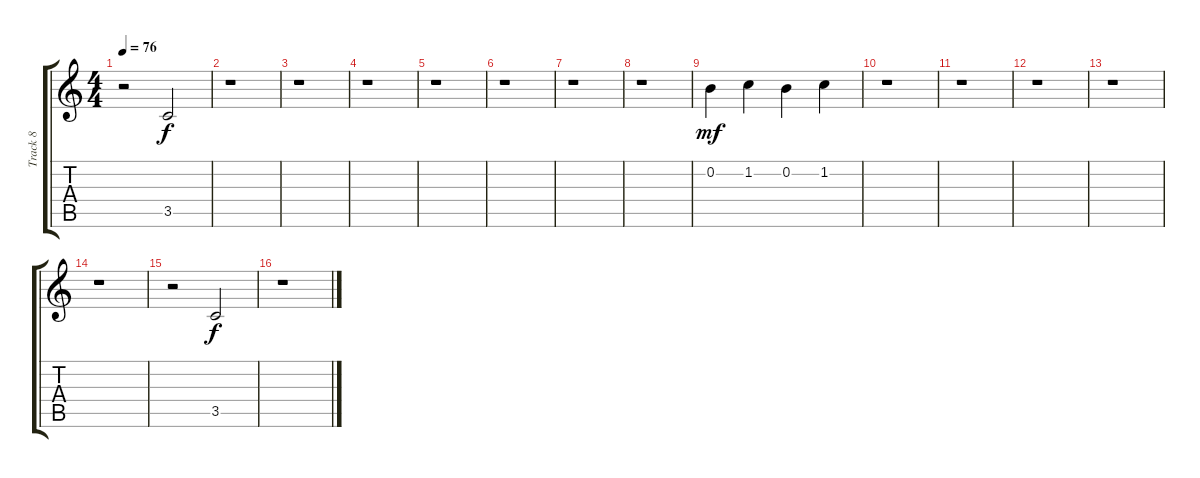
\track ("Track 8" "Track 8") {instrument acousticguitarsteel}
\staff {score tabs}
\tuning (E4 B3 G3 D3 A2 E2) {hide}
\ts (4 4)
\tempo 76
\clef g2
\ks c
r.2{dy f} 3.5.2 |
r.1 |
r.1 |
r.1 |
r.1 |
r.1 |
r.1 |
r.1 |
0.2.4{dy mf} 1.2.4 0.2.4 1.2.4 |
r.1 |
r.1 |
r.1 |
r.1 |
r.1 |
r.2 3.5.2{dy f} |
r.1
